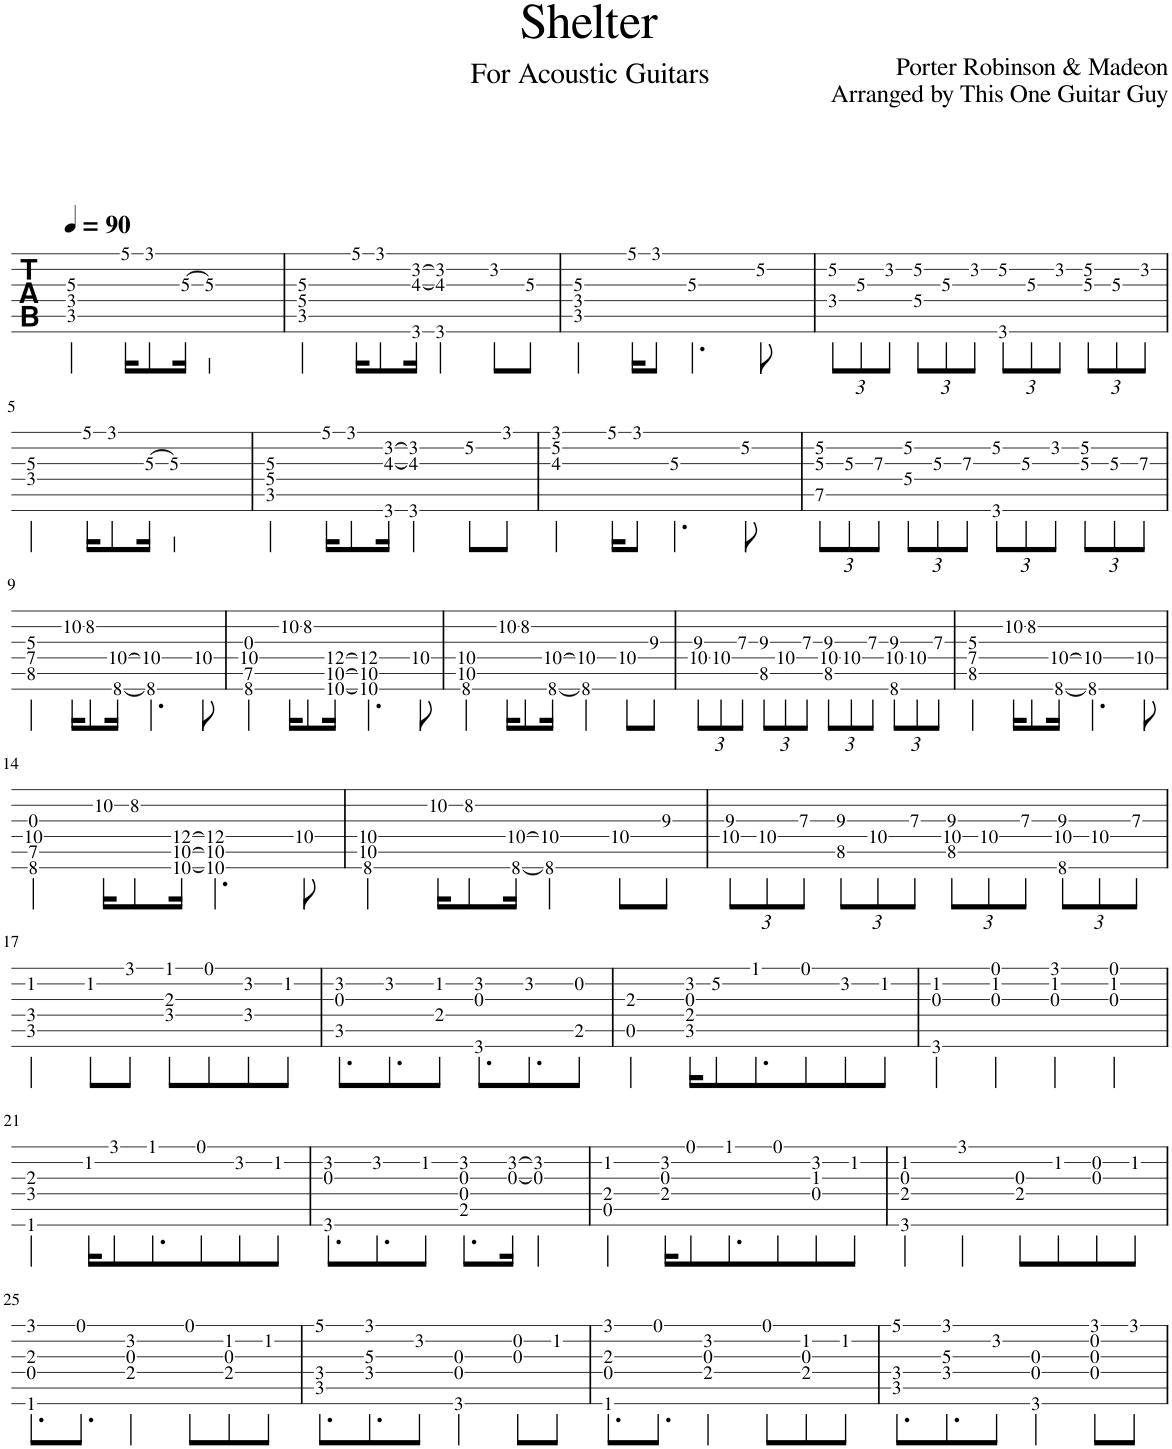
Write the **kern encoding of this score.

**kern
*part1
*staff1
*I"Acoustic Guitar
*I'Guit.
*stria6
*
*k[]
*M4/4
=1
4C\ 4F\ 4c\
16a\KL
8g\
[16c\Jk
2c\]
=2
4C\ 4G\ 4c\
16a\KL
8g\
16GG\ [16B\ [16d\Jk
4GG\ 4B\] 4d\]
8d\L
8c\J
=3
4C\ 4F\ 4c\
16a\KL
8g\J
4.c\
8e\
16r
=4
*Xbrackettup
12F\ 12e\L
12c\
12d\J
12G\ 12e\L
12c\
12d\J
12GG\ 12e\L
12c\
12d\J
12c\ 12e\L
12c\
12d\J
!!LO:LB:g=z
=5
4F\ 4c\
16a\KL
8g\
[16c\Jk
2c\]
=6
4C\ 4G\ 4c\
16a\KL
8g\
16GG\ [16B\ [16d\Jk
4GG\ 4B\] 4d\]
8e\L
8g\J
=7
4B\ 4e\ 4g\
16a\KL
8g\J
4.c\
8e\
16r
=8
12E\ 12c\ 12e\L
12c\
12d\J
12G\ 12e\L
12c\
12d\J
12GG\ 12e\L
12c\
12d\J
12c\ 12e\L
12c\
12d\J
!!LO:LB:g=z
=9
4F\ 4A\ 4c\
16a\KL
8g\
[16C\ [16c\Jk
4.C\] 4.c\]
8c\
=10
4C\ 4E\ 4c\ 4G\
16a\KL
8g\
[16D\ [16G\ [16d\Jk
4.D\] 4.G\] 4.d\]
8c\
=11
4C\ 4G\ 4c\
16a\KL
8g\
[16C\ [16c\Jk
4C\] 4c\]
8c\L
8e\J
=12
12c\ 12e\L
12c\
12d\J
12F\ 12e\L
12c\
12d\J
12F\ 12c\ 12e\L
12c\
12d\J
12C\ 12c\ 12e\L
12c\
12d\J
=13
4F\ 4A\ 4c\
16a\KL
8g\
[16C\ [16c\Jk
4.C\] 4.c\]
8c\
!!LO:LB:g=z
=14
4C\ 4E\ 4c\ 4G\
16a\KL
8g\
[16D\ [16G\ [16d\Jk
4.D\] 4.G\] 4.d\]
8c\
=15
4C\ 4G\ 4c\
16a\KL
8g\
[16C\ [16c\Jk
4C\] 4c\]
8c\L
8e\J
=16
12c\ 12e\L
12c\
12d\J
12F\ 12e\L
12c\
12d\J
12F\ 12c\ 12e\L
12c\
12d\J
12C\ 12c\ 12e\L
12c\
12d\J
!!LO:LB:g=z
=17
4C\ 4F\ 4c\
8c\L
8g\J
8F\ 8A\ 8f\L
8e\
8F\ 8d\
8c\J
=18
8.C\ 8.G\ 8.d\L
8.d\
8E\ 8c\J
8.GG\ 8.G\ 8.d\L
8.d\
8BB\ 8B\J
=19
4AA\ 4A\
16C\ 16E\ 16G\ 16d\KL
8e\
8.f\
8e\
8d\
8c\J
=20
4GG\ 4G\ 4c\
4G\ 4c\ 4e\
4G\ 4c\ 4g\
4G\ 4c\ 4e\
!!LO:LB:g=z
=21
4FF\ 4F\ 4A\
16c\KL
8g\
8.f\
8e\
8d\
8c\J
=22
8.GG\ 8.G\ 8.d\L
8.d\
8c\J
8.BB\ 8.D\ 8.G\ 8.d\L
[16G\ [16d\Jk
4G\] 4d\]
=23
4AA\ 4E\ 4c\
16E\ 16G\ 16d\KL
8e\
8.f\
8e\
8D\ 8G#\ 8d\
8c\J
=24
4GG\ 4E\ 4G\ 4c\
4g\
8E\ 8G\L
8c\
8G\ 8B\
8c\J
!!LO:LB:g=z
=25
8.FF\ 8.D\ 8.A\ 8.g\L
8.e\J
4E\ 4G\ 4d\
8e\L
8E\ 8G\ 8c\
8c\J
=26
8.C\ 8.F\ 8.a\L
8.F\ 8.c\ 8.g\
8d\J
4GG\ 4D\ 4G\
8G\ 8B\L
8c\J
=27
8.FF\ 8.D\ 8.A\ 8.g\L
8.e\J
4E\ 4G\ 4d\
8e\L
8E\ 8G\ 8c\
8c\J
=28
8.C\ 8.F\ 8.a\L
8.F\ 8.c\ 8.g\
8d\J
4GG\ 4D\ 4G\
8D\ 8G\ 8B\ 8g\L
8g\J
=
*-
